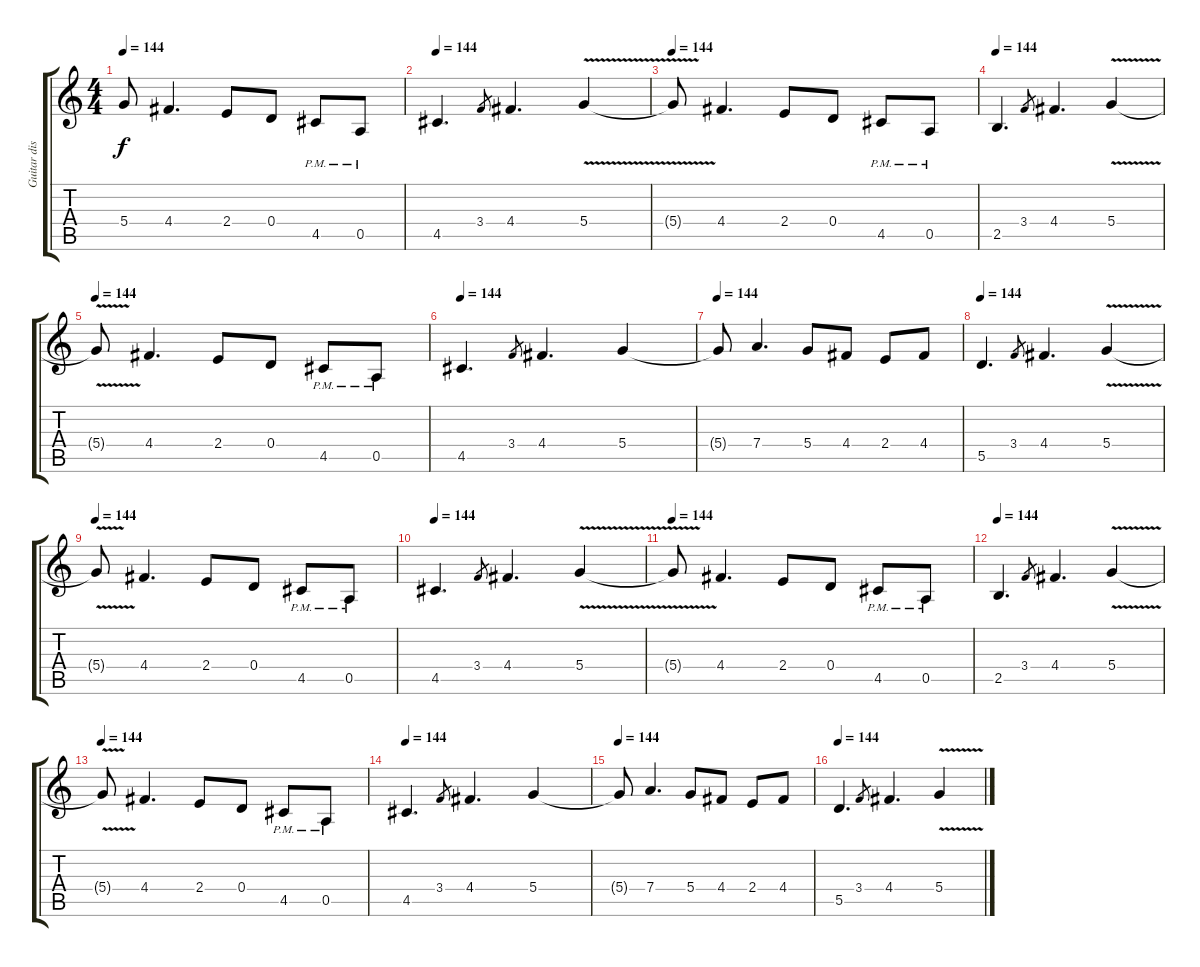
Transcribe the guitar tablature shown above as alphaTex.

\track ("Guitar distortion 3" "Guitar dis") {instrument distortionguitar}
\staff {score tabs}
\tuning (E4 B3 G3 D3 A2 E2) {hide}
\ts (4 4)
\tempo 144
\clef g2
\ks c
5.4{t}.8{dy f} 4.4.4{d} 2.4.8 0.4.8 4.5{pm}.8 0.5{pm}.8 |
\tempo 144
4.5.4{d} 3.4.8{gr} 4.4.4{d} 5.4{v}.4 |
\tempo 144
5.4{t}.8 4.4.4{d} 2.4.8 0.4.8 4.5{pm}.8 0.5{pm}.8 |
\tempo 144
2.5.4{d} 3.4.8{gr} 4.4.4{d} 5.4{v}.4 |
\tempo 144
5.4{t}.8 4.4.4{d} 2.4.8 0.4.8 4.5{pm}.8 0.5{pm}.8 |
\tempo 144
4.5.4{d} 3.4.8{gr} 4.4.4{d} 5.4.4 |
\tempo 144
5.4{t}.8 7.4.4{d} 5.4.8 4.4.8 2.4.8 4.4.8 |
\tempo 144
5.5.4{d} 3.4.8{gr} 4.4.4{d} 5.4{v}.4 |
\tempo 144
5.4{t}.8 4.4.4{d} 2.4.8 0.4.8 4.5{pm}.8 0.5{pm}.8 |
\tempo 144
4.5.4{d} 3.4.8{gr} 4.4.4{d} 5.4{v}.4 |
\tempo 144
5.4{t}.8 4.4.4{d} 2.4.8 0.4.8 4.5{pm}.8 0.5{pm}.8 |
\tempo 144
2.5.4{d} 3.4.8{gr} 4.4.4{d} 5.4{v}.4 |
\tempo 144
5.4{t}.8 4.4.4{d} 2.4.8 0.4.8 4.5{pm}.8 0.5{pm}.8 |
\tempo 144
4.5.4{d} 3.4.8{gr} 4.4.4{d} 5.4.4 |
\tempo 144
5.4{t}.8 7.4.4{d} 5.4.8 4.4.8 2.4.8 4.4.8 |
\tempo 144
5.5.4{d} 3.4.8{gr} 4.4.4{d} 5.4{v}.4
